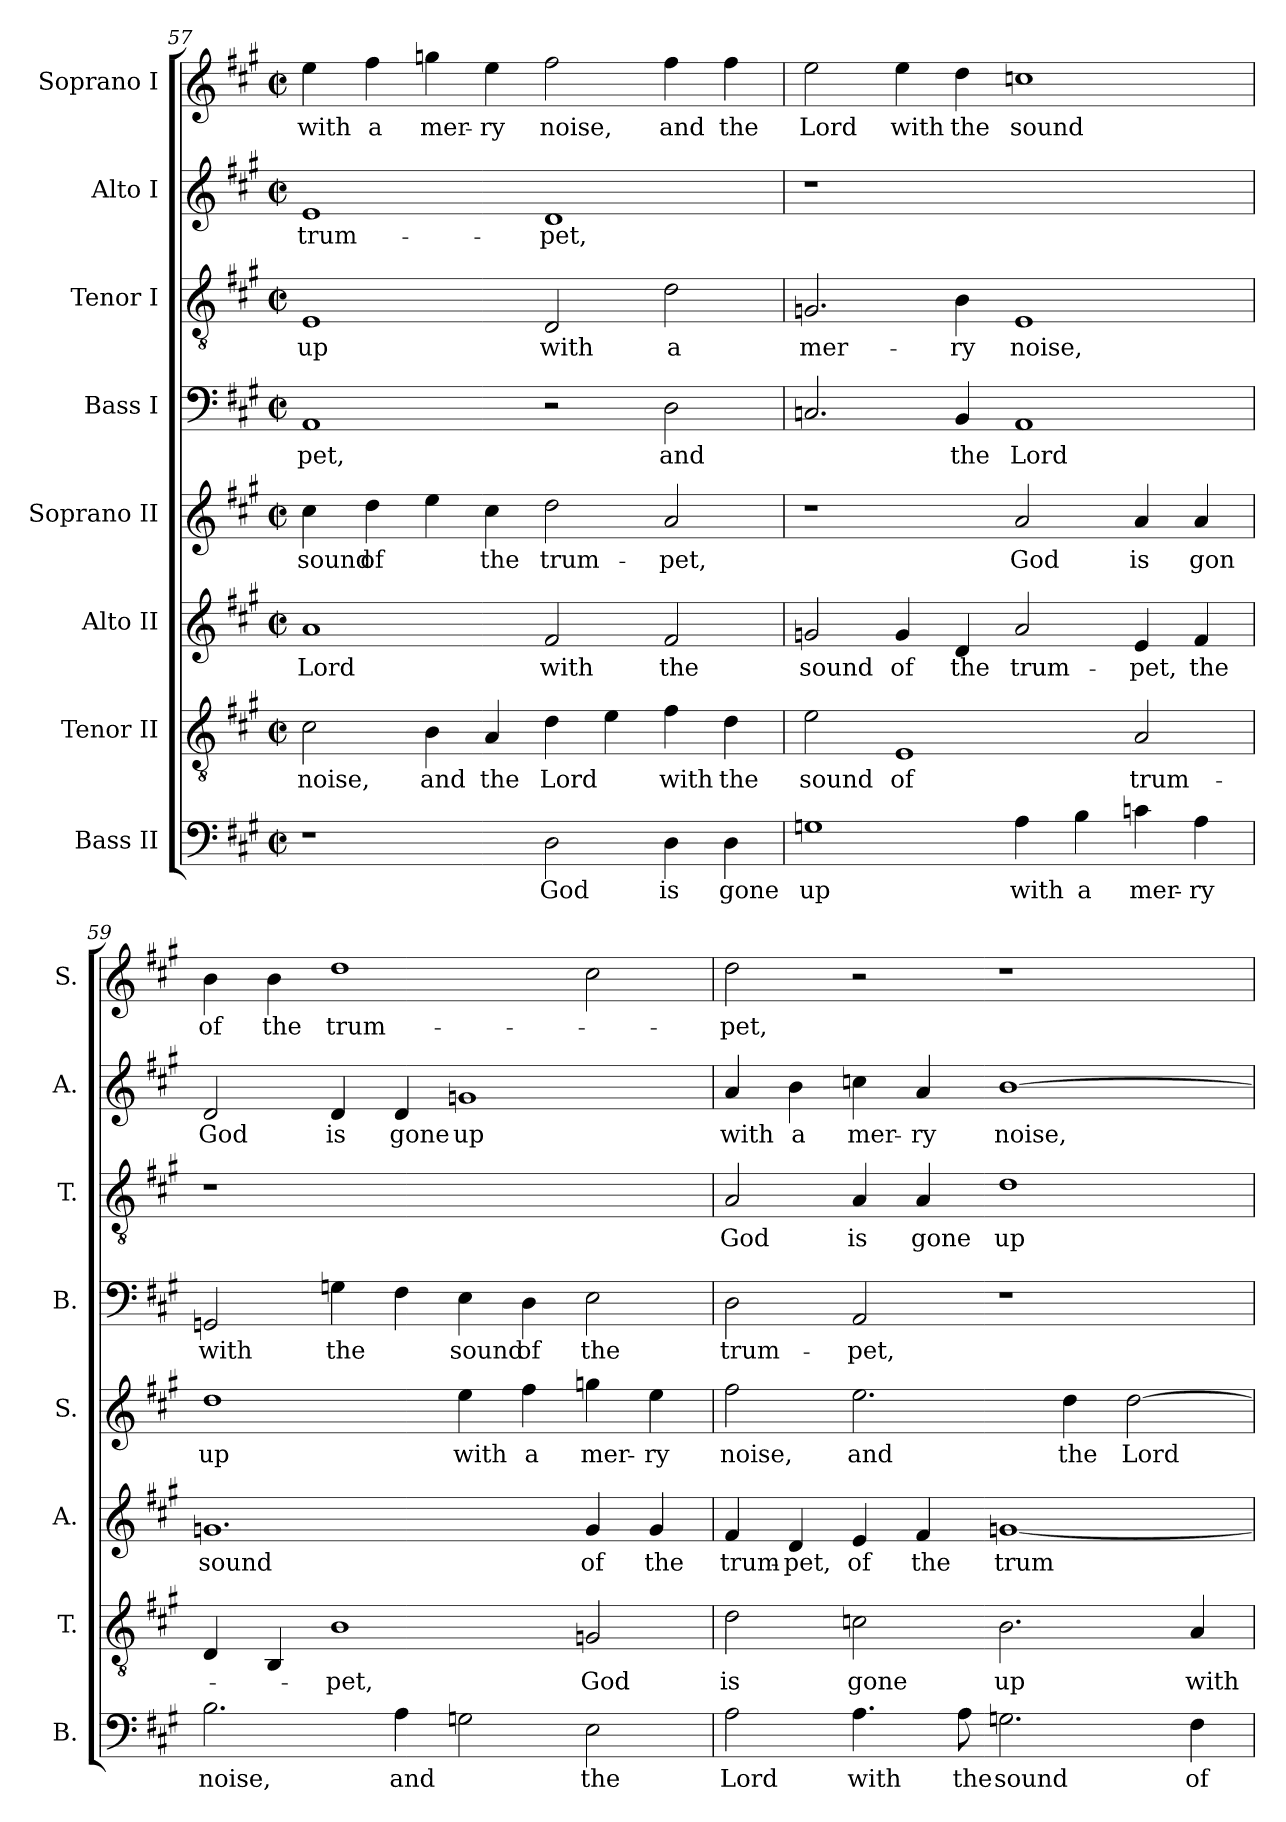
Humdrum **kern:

**kern	**text	**kern	**text	**kern	**text	**kern	**text	**kern	**text	**kern	**text	**kern	**text	**kern	**text
*part8	*part8	*part7	*part7	*part6	*part6	*part5	*part5	*part4	*part4	*part3	*part3	*part2	*part2	*part1	*part1
*staff8	*staff8	*staff7	*staff7	*staff6	*staff6	*staff5	*staff5	*staff4	*staff4	*staff3	*staff3	*staff2	*staff2	*staff1	*staff1
*I"Bass II	*	*I"Tenor II	*	*I"Alto II	*	*I"Soprano II	*	*I"Bass I	*	*I"Tenor I	*	*I"Alto I	*	*I"Soprano I	*
*I'B.	*	*I'T.	*	*I'A.	*	*I'S.	*	*I'B.	*	*I'T.	*	*I'A.	*	*I'S.	*
*clefF4	*	*clefGv2	*	*clefG2	*	*clefG2	*	*clefF4	*	*clefGv2	*	*clefG2	*	*clefG2	*
*	*	*ITrd7c12	*	*	*	*	*	*	*	*ITrd7c12	*	*	*	*	*
*k[f#c#g#]	*	*k[f#c#g#]	*	*k[f#c#g#]	*	*k[f#c#g#]	*	*k[f#c#g#]	*	*k[f#c#g#]	*	*k[f#c#g#]	*	*k[f#c#g#]	*
*A:	*	*A:	*	*A:	*	*A:	*	*A:	*	*A:	*	*A:	*	*A:	*
*M2/2	*	*M2/2	*	*M2/2	*	*M2/2	*	*M2/2	*	*M2/2	*	*M2/2	*	*M2/2	*
*met(c|)	*	*met(c|)	*	*met(c|)	*	*met(c|)	*	*met(c|)	*	*met(c|)	*	*met(c|)	*	*met(c|)	*
=57	=57	=57	=57	=57	=57	=57	=57	=57	=57	=57	=57	=57	=57	=57	=57
!	!	!	!LO:LY:b	!	!LO:LY:b	!	!LO:LY:b	!	!LO:LY:b	!	!LO:LY:b	!	!LO:LY:b	!	!LO:LY:b
1r	.	2C#\	noise,	1a	Lord	4cc#\	sound	1AA	-pet,	1EE	up	1e	trum-	4ee\	with
!	!	!	!	!	!	!	!LO:LY:b	!	!	!	!	!	!	!	!LO:LY:b
.	.	.	.	.	.	4dd\	of	.	.	.	.	.	.	4ff#\	a
!	!	!	!LO:LY:b	!	!	!	!	!	!	!	!	!	!	!	!LO:LY:b
.	.	4BB\	and	.	.	4ee\	.	.	.	.	.	.	.	4ggn\	mer-
!	!	!	!LO:LY:b	!	!	!	!LO:LY:b	!	!	!	!	!	!	!	!LO:LY:b
.	.	4AA/	the	.	.	4cc#\	the	.	.	.	.	.	.	4ee\	-ry
!	!LO:LY:b	!	!LO:LY:b	!	!LO:LY:b	!	!LO:LY:b	!	!	!	!LO:LY:b	!	!LO:LY:b	!	!LO:LY:b
2D\	God	4D\	Lord	2f#/	with	2dd\	trum-	2r	.	2DD/	with	1d	-pet,	2ff#\	noise,
.	.	4E\	.	.	.	.	.	.	.	.	.	.	.	.	.
!	!LO:LY:b	!	!LO:LY:b	!	!LO:LY:b	!	!LO:LY:b	!	!LO:LY:b	!	!LO:LY:b	!	!	!	!LO:LY:b
4D\	is	4F#\	with	2f#/	the	2a/	-pet,	2D\	and	2D\	a	.	.	4ff#\	and
!	!LO:LY:b	!	!LO:LY:b	!	!	!	!	!	!	!	!	!	!	!	!LO:LY:b
4D\	gone	4D\	the	.	.	.	.	.	.	.	.	.	.	4ff#\	the
!!LO:LB:g=z
=58	=58	=58	=58	=58	=58	=58	=58	=58	=58	=58	=58	=58	=58	=58	=58
!	!LO:LY:b	!	!LO:LY:b	!	!LO:LY:b	!	!	!	!	!	!LO:LY:b	!LO:N:vis=1	!	!	!LO:LY:b
1Gn	up	2E\	sound	2gn/	sound	1r	.	2.Cn/	.	2.GGn/	mer-	1r	.	2ee\	Lord
!	!	!	!LO:LY:b	!	!LO:LY:b	!	!	!	!	!	!	!	!	!	!LO:LY:b
.	.	1EE	of	4g/	of	.	.	.	.	.	.	.	.	4ee\	with
!	!	!	!	!	!LO:LY:b	!	!	!	!LO:LY:b	!	!LO:LY:b	!	!	!	!LO:LY:b
.	.	.	.	4d/	the	.	.	4BB/	the	4BB\	-ry	.	.	4dd\	the
!	!LO:LY:b	!	!	!	!LO:LY:b	!	!LO:LY:b	!	!LO:LY:b	!	!LO:LY:b	!	!	!	!LO:LY:b
4A\	with	.	.	2a/	trum-	2a/	God	1AA	Lord	1EE	noise,	1ryy	.	1ccn	sound
!	!LO:LY:b	!	!	!	!	!	!	!	!	!	!	!	!	!	!
4B\	a	.	.	.	.	.	.	.	.	.	.	.	.	.	.
!	!LO:LY:b	!	!LO:LY:b	!	!LO:LY:b	!	!LO:LY:b	!	!	!	!	!	!	!	!
4cn\	mer-	2AA/	trum-	4e/	-pet,	4a/	is	.	.	.	.	.	.	.	.
!	!LO:LY:b	!	!	!	!LO:LY:b	!	!LO:LY:b	!	!	!	!	!	!	!	!
4A\	-ry	.	.	4f#/	the	4a/	gon	.	.	.	.	.	.	.	.
=59	=59	=59	=59	=59	=59	=59	=59	=59	=59	=59	=59	=59	=59	=59	=59
!	!LO:LY:b	!	!	!	!LO:LY:b	!	!LO:LY:b	!	!LO:LY:b	!LO:N:vis=1	!	!	!LO:LY:b	!	!LO:LY:b
2.B\	noise,	4DD/	.	1.gn	sound	1dd	up	2GGn/	with	1r	.	2d/	God	4b\	of
!	!	!	!	!	!	!	!	!	!	!	!	!	!	!	!LO:LY:b
.	.	4BBB/	.	.	.	.	.	.	.	.	.	.	.	4b\	the
!	!	!	!LO:LY:b	!	!	!	!	!	!LO:LY:b	!	!	!	!LO:LY:b	!	!LO:LY:b
.	.	1BB	-pet,	.	.	.	.	4Gn\	the	.	.	4d/	is	1dd	trum-
!	!LO:LY:b	!	!	!	!	!	!	!	!	!	!	!	!LO:LY:b	!	!
4A\	and	.	.	.	.	.	.	4F#\	.	.	.	4d/	gone	.	.
!	!	!	!	!	!	!	!LO:LY:b	!	!LO:LY:b	!	!	!	!LO:LY:b	!	!
2Gn\	.	.	.	.	.	4ee\	with	4E\	sound	1ryy	.	1gn	up	.	.
!	!	!	!	!	!	!	!LO:LY:b	!	!LO:LY:b	!	!	!	!	!	!
.	.	.	.	.	.	4ff#\	a	4D\	of	.	.	.	.	.	.
!	!LO:LY:b	!	!LO:LY:b	!	!LO:LY:b	!	!LO:LY:b	!	!LO:LY:b	!	!	!	!	!	!
2E\	the	2GGn/	God	4g/	of	4ggn\	mer-	2E\	the	.	.	.	.	2cc#\	.
!	!	!	!	!	!LO:LY:b	!	!LO:LY:b	!	!	!	!	!	!	!	!
.	.	.	.	4g/	the	4ee\	-ry	.	.	.	.	.	.	.	.
=60	=60	=60	=60	=60	=60	=60	=60	=60	=60	=60	=60	=60	=60	=60	=60
!	!LO:LY:b	!	!LO:LY:b	!	!LO:LY:b	!	!LO:LY:b	!	!LO:LY:b	!	!LO:LY:b	!	!LO:LY:b	!	!LO:LY:b
2A\	Lord	2D\	is	4f#/	trum-	2ff#\	noise,	2D\	trum-	2AA/	God	4a/	with	2dd\	-pet,
!	!	!	!	!	!LO:LY:b	!	!	!	!	!	!	!	!LO:LY:b	!	!
.	.	.	.	4d/	-pet,	.	.	.	.	.	.	4b\	a	.	.
!	!LO:LY:b	!	!LO:LY:b	!	!LO:LY:b	!	!LO:LY:b	!	!LO:LY:b	!	!LO:LY:b	!	!LO:LY:b	!	!
4.A\	with	2Cn\	gone	4e/	of	2.ee\	and	2AA/	-pet,	4AA/	is	4ccn\	mer-	2r	.
!	!	!	!	!	!LO:LY:b	!	!	!	!	!	!LO:LY:b	!	!LO:LY:b	!	!
.	.	.	.	4f#/	the	.	.	.	.	4AA/	gone	4a/	-ry	.	.
!	!LO:LY:b	!	!	!	!	!	!	!	!	!	!	!	!	!	!
8A\	the	.	.	.	.	.	.	.	.	.	.	.	.	.	.
!	!LO:LY:b	!	!LO:LY:b	!	!LO:LY:b	!	!	!	!	!	!LO:LY:b	!	!LO:LY:b	!	!
2.Gn\	sound	2.BB\	up	[<1gn	trum-	.	.	1r	.	1D	up	[>1b	noise,	1r	.
!	!	!	!	!	!	!	!LO:LY:b	!	!	!	!	!	!	!	!
.	.	.	.	.	.	4dd\	the	.	.	.	.	.	.	.	.
!	!	!	!	!	!	!	!LO:LY:b	!	!	!	!	!	!	!	!
.	.	.	.	.	.	[>2dd\	Lord	.	.	.	.	.	.	.	.
!	!LO:LY:b	!	!LO:LY:b	!	!	!	!	!	!	!	!	!	!	!	!
4F#\	of	4AA/	with	.	.	.	.	.	.	.	.	.	.	.	.
=	=	=	=	=	=	=	=	=	=	=	=	=	=	=	=
*-	*-	*-	*-	*-	*-	*-	*-	*-	*-	*-	*-	*-	*-	*-	*-
